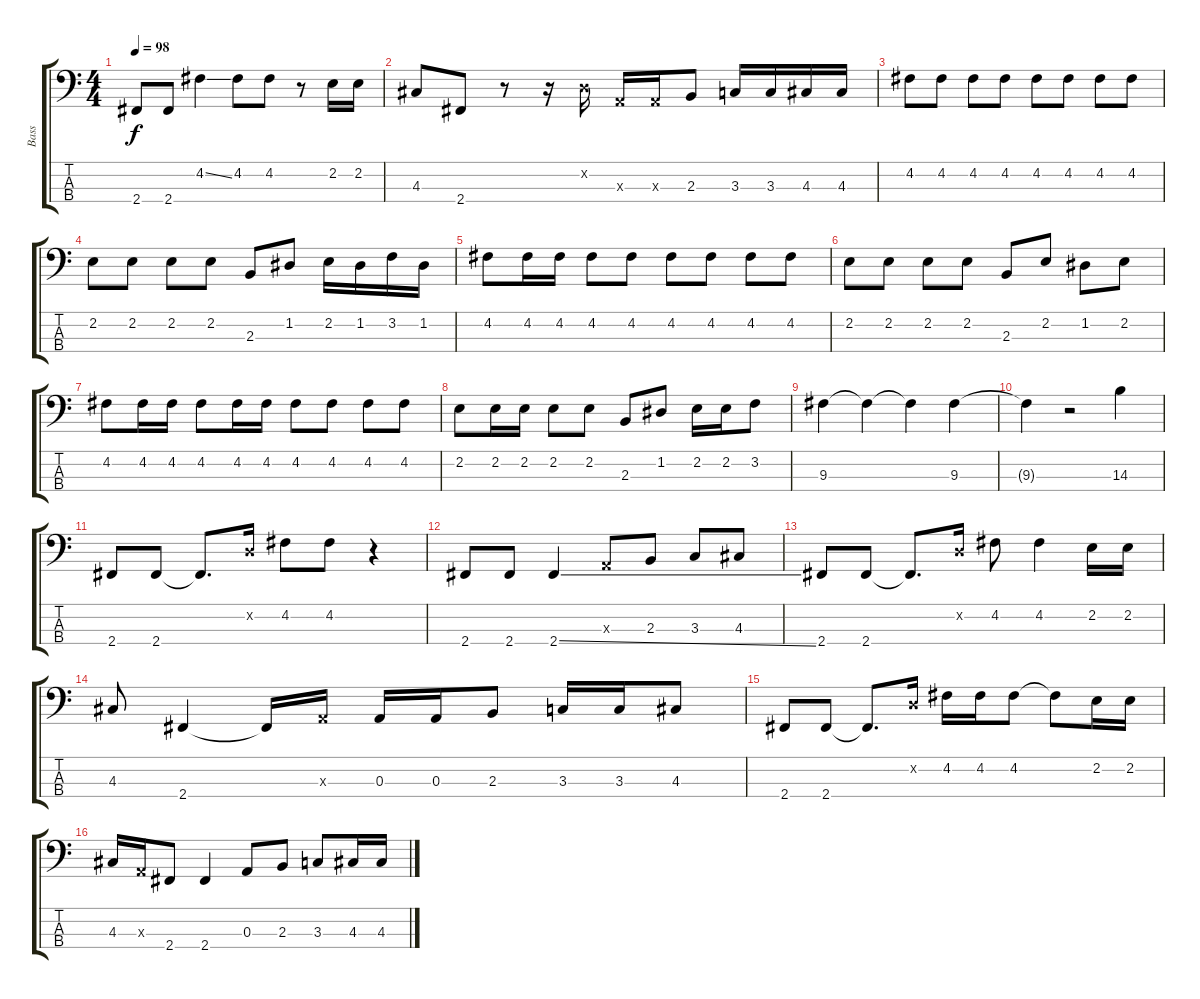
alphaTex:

\track ("Bass" "Bass") {instrument electricbassfinger}
\staff {score tabs}
\tuning (G2 D2 A1 E1) {hide}
\ts (4 4)
\tempo 98
\clef f4
\ks c
2.4.8{dy f} 2.4.8 4.2{ss}.4 4.2.8 4.2.8 r.8 2.2.16 2.2.16 |
4.3.8 2.4.8 r.8 r.16 0.2{x}.16 0.3{x}.16 0.3{x}.16 2.3.8 3.3.16 3.3.16 4.3.16 4.3.16 |
4.2.8 4.2.8 4.2.8 4.2.8 4.2.8 4.2.8 4.2.8 4.2.8 |
2.2.8 2.2.8 2.2.8 2.2.8 2.3.8 1.2.8 2.2.16 1.2.16 3.2.16 1.2.16 |
4.2.8 4.2.16 4.2.16 4.2.8 4.2.8 4.2.8 4.2.8 4.2.8 4.2.8 |
2.2.8 2.2.8 2.2.8 2.2.8 2.3.8 2.2.8 1.2.8 2.2.8 |
4.2.8 4.2.16 4.2.16 4.2.8 4.2.16 4.2.16 4.2.8 4.2.8 4.2.8 4.2.8 |
2.2.8 2.2.16 2.2.16 2.2.8 2.2.8 2.3.8 1.2.8 2.2.16 2.2.16 3.2.8 |
9.3.4 9.3{t}.4 9.3{t}.4 9.3.4 |
9.3{t}.4 r.2 14.3.4 |
2.4.8 2.4.8 2.4{t}.8{d} 0.2{x}.16 4.2.8 4.2.8 r.4 |
2.4.8 2.4.8 2.4{ss}.4 0.3{x}.8 2.3.8 3.3.8 4.3.8 |
2.4.8 2.4.8 2.4{t}.8{d} 0.2{x}.16 4.2.8 4.2.4 2.2.16 2.2.16 |
4.3.8 2.4.4 2.4{t}.16 0.3{x}.16 0.3.16 0.3.16 2.3.8 3.3.16 3.3.16 4.3.8 |
2.4.8 2.4.8 2.4{t}.8{d} 0.2{x}.16 4.2.16 4.2.16 4.2.8 4.2{t}.8 2.2.16 2.2.16 |
4.3.16 0.3{x}.16 2.4.8 2.4{ss}.4 0.3.8 2.3.8 3.3.8 4.3.16 4.3.16
